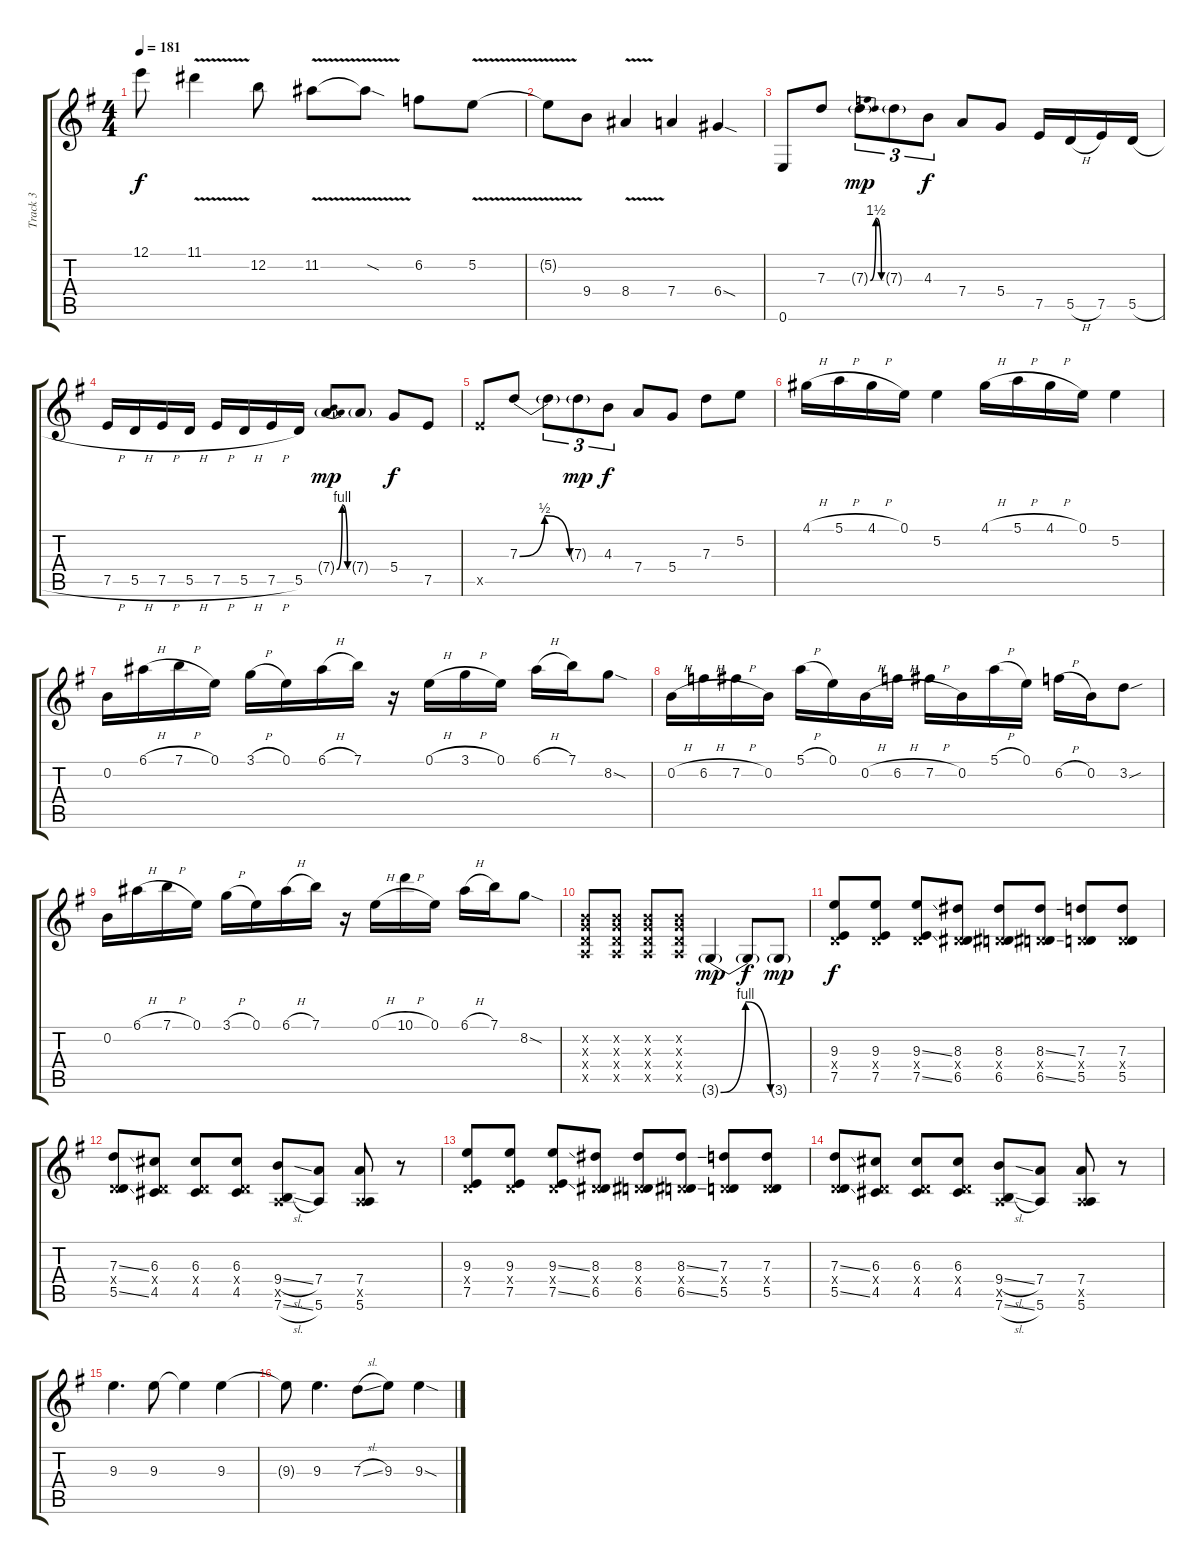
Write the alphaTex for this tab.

\track ("Track 3" "Track 3") {instrument distortionguitar}
\staff {score tabs}
\tuning (E4 B3 G3 D3 A2 E2) {hide}
\ts (4 4)
\tempo 181
\clef g2
\ks g
12.1.8{dy f} 11.1{v}.4 12.2.8 11.2{v}.8 11.2{sod t}.8 6.2.8 5.2{v}.8 |
5.2{t}.8 9.4.8 8.4{v}.4 7.4.4 6.4{sod}.4 |
0.6.8 7.3.8 7.3{be (bendrelease 0 0 30 6 30 6 60 0) g}.8{tu (3 2) dy mp} 7.3{g}.8{tu (3 2)} 4.3.8{tu (3 2) dy f} 7.4.8 5.4.8 7.5.16 5.5{h}.16 7.5.16 5.5{h}.16 |
7.5{h}.16 5.5{h}.16 7.5{h}.16 5.5{h}.16 7.5{h}.16 5.5{h}.16 7.5{h}.16 5.5.16 7.4{be (bendrelease 0 0 30 4 30 4 60 0) g}.8{dy mp} 7.4{g}.8 5.4.8{dy f} 7.5.8 |
7.5{x}.8 7.3{be (bendrelease 0 0 30 2 30 2 60 0)}.8 7.3{t}.8{tu (3 2)} 7.3{g}.8{tu (3 2) dy mp} 4.3.8{tu (3 2) dy f} 7.4.8 5.4.8 7.3.8 5.2.8 |
4.1{h}.16 5.1{h}.16 4.1{h}.16 0.1.16 5.2.4 4.1{h}.16 5.1{h}.16 4.1{h}.16 0.1.16 5.2.4 |
0.2.16 6.1{h}.16 7.1{h}.16 0.1.16 3.1{h}.16 0.1.16 6.1{h}.16 7.1.16 r.16 0.1{h}.16 3.1{h}.16 0.1.16 6.1{h}.16 7.1.16 8.2{sod}.8 |
0.2{h}.16 6.2{h}.16 7.2{h}.16 0.2.16 5.1{h}.16 0.1.16 0.2{h}.16 6.2{h}.16 7.2{h}.16 0.2.16 5.1{h}.16 0.1.16 6.2{h}.16 0.2.16 3.2{sou}.8 |
0.2.16 6.1{h}.16 7.1{h}.16 0.1.16 3.1{h}.16 0.1.16 6.1{h}.16 7.1.16 r.16 0.1{h}.16 10.1{h}.16 0.1.16 6.1{h}.16 7.1.16 8.2{sod}.8 |
(0.2{x} 0.3{x} 0.4{x} 0.5{x}).8 (0.2{x} 0.3{x} 0.4{x} 0.5{x}).8 (0.2{x} 0.3{x} 0.4{x} 0.5{x}).8 (0.2{x} 0.3{x} 0.4{x} 0.5{x}).8 3.6{be (bendrelease 0 0 15 4 45 4 60 0) g}.4{dy mp} 3.6{t}.8{dy f} 3.6{g}.8{dy mp} |
(9.3 0.4{x} 7.5).8{dy f} (9.3 0.4{x} 7.5).8 (9.3{ss} 0.4{x} 7.5{ss}).8 (8.3 0.4{x} 6.5).8 (8.3 0.4{x} 6.5).8 (8.3{ss} 0.4{x} 6.5{ss}).8 (7.3 0.4{x} 5.5).8 (7.3 0.4{x} 5.5).8 |
(7.3{ss} 0.4{x} 5.5{ss}).8 (6.3 0.4{x} 4.5).8 (6.3 0.4{x} 4.5).8 (6.3 0.4{x} 4.5).8 (9.4{sl} 0.5{x} 7.6{sl}).8 (7.4 5.6).8 (7.4 0.5{x} 5.6).8 r.8 |
(9.3 0.4{x} 7.5).8 (9.3 0.4{x} 7.5).8 (9.3{ss} 0.4{x} 7.5{ss}).8 (8.3 0.4{x} 6.5).8 (8.3 0.4{x} 6.5).8 (8.3{ss} 0.4{x} 6.5{ss}).8 (7.3 0.4{x} 5.5).8 (7.3 0.4{x} 5.5).8 |
(7.3{ss} 0.4{x} 5.5{ss}).8 (6.3 0.4{x} 4.5).8 (6.3 0.4{x} 4.5).8 (6.3 0.4{x} 4.5).8 (9.4{sl} 0.5{x} 7.6{sl}).8 (7.4 5.6).8 (7.4 0.5{x} 5.6).8 r.8 |
9.3.4{d} 9.3.8 9.3{t}.4 9.3.4 |
9.3{t}.8 9.3.4{d} 7.3{sl}.8 9.3.8 9.3{sod}.4
